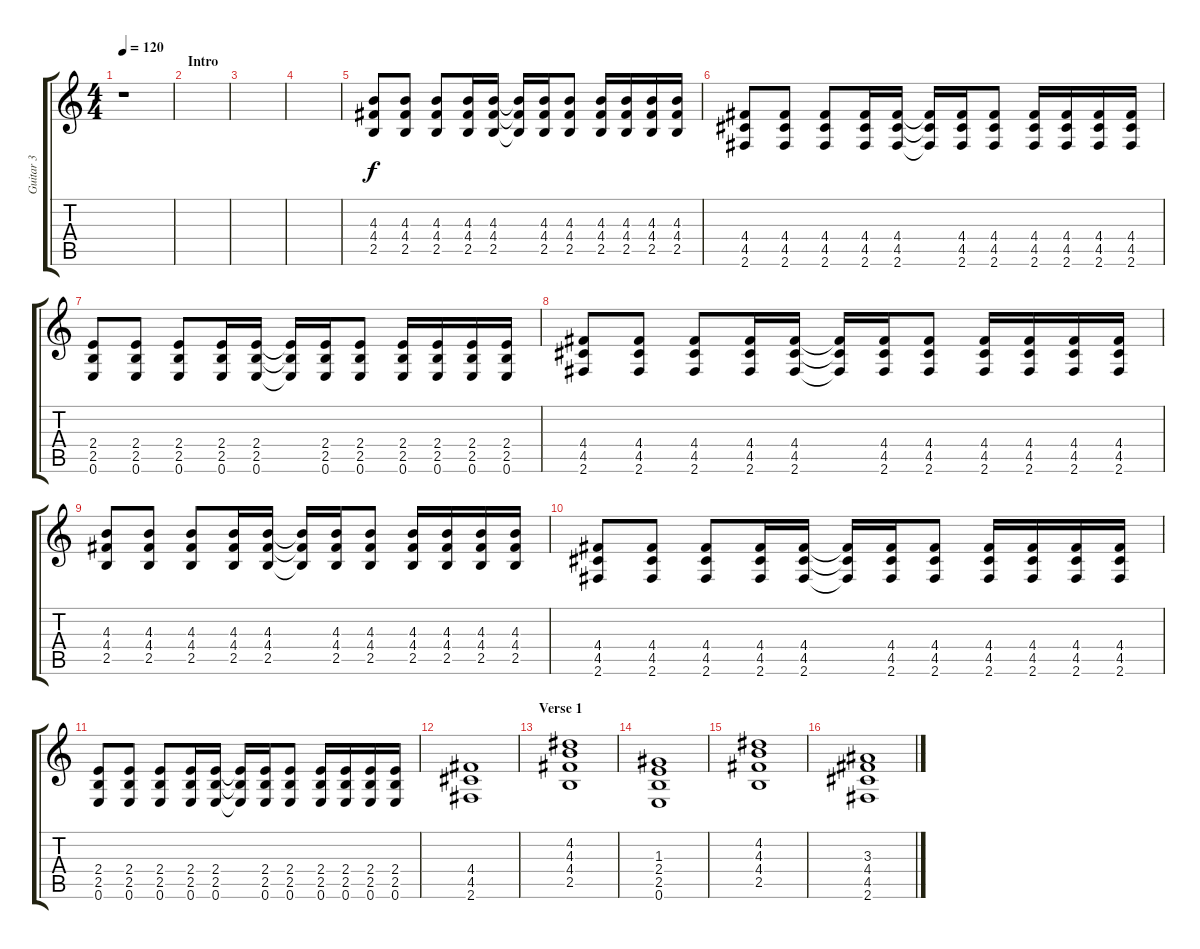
\track ("Guitar 3" "Guitar 3") {instrument distortionguitar}
\staff {score tabs}
\tuning (E4 B3 G3 D3 A2 E2) {hide}
\ts (4 4)
\tempo 120
\clef g2
\ks c
r.1{dy f instrument distortionguitar} |
\section ("" "Intro")
|
|
|
(4.3 4.4 2.5).8 (4.3 4.4 2.5).8 (4.3 4.4 2.5).8 (4.3 4.4 2.5).16 (4.3 4.4 2.5).16 (4.3{t} 4.4{t} 2.5{t}).16 (4.3 4.4 2.5).16 (4.3 4.4 2.5).8 (4.3 4.4 2.5).16 (4.3 4.4 2.5).16 (4.3 4.4 2.5).16 (4.3 4.4 2.5).16 |
(4.4 4.5 2.6).8 (4.4 4.5 2.6).8 (4.4 4.5 2.6).8 (4.4 4.5 2.6).16 (4.4 4.5 2.6).16 (4.4{t} 4.5{t} 2.6{t}).16 (4.4 4.5 2.6).16 (4.4 4.5 2.6).8 (4.4 4.5 2.6).16 (4.4 4.5 2.6).16 (4.4 4.5 2.6).16 (4.4 4.5 2.6).16 |
(2.4 2.5 0.6).8 (2.4 2.5 0.6).8 (2.4 2.5 0.6).8 (2.4 2.5 0.6).16 (2.4 2.5 0.6).16 (2.4{t} 2.5{t} 0.6{t}).16 (2.4 2.5 0.6).16 (2.4 2.5 0.6).8 (2.4 2.5 0.6).16 (2.4 2.5 0.6).16 (2.4 2.5 0.6).16 (2.4 2.5 0.6).16 |
(4.4 4.5 2.6).8 (4.4 4.5 2.6).8 (4.4 4.5 2.6).8 (4.4 4.5 2.6).16 (4.4 4.5 2.6).16 (4.4{t} 4.5{t} 2.6{t}).16 (4.4 4.5 2.6).16 (4.4 4.5 2.6).8 (4.4 4.5 2.6).16 (4.4 4.5 2.6).16 (4.4 4.5 2.6).16 (4.4 4.5 2.6).16 |
(4.3 4.4 2.5).8 (4.3 4.4 2.5).8 (4.3 4.4 2.5).8 (4.3 4.4 2.5).16 (4.3 4.4 2.5).16 (4.3{t} 4.4{t} 2.5{t}).16 (4.3 4.4 2.5).16 (4.3 4.4 2.5).8 (4.3 4.4 2.5).16 (4.3 4.4 2.5).16 (4.3 4.4 2.5).16 (4.3 4.4 2.5).16 |
(4.4 4.5 2.6).8 (4.4 4.5 2.6).8 (4.4 4.5 2.6).8 (4.4 4.5 2.6).16 (4.4 4.5 2.6).16 (4.4{t} 4.5{t} 2.6{t}).16 (4.4 4.5 2.6).16 (4.4 4.5 2.6).8 (4.4 4.5 2.6).16 (4.4 4.5 2.6).16 (4.4 4.5 2.6).16 (4.4 4.5 2.6).16 |
(2.4 2.5 0.6).8 (2.4 2.5 0.6).8 (2.4 2.5 0.6).8 (2.4 2.5 0.6).16 (2.4 2.5 0.6).16 (2.4{t} 2.5{t} 0.6{t}).16 (2.4 2.5 0.6).16 (2.4 2.5 0.6).8 (2.4 2.5 0.6).16 (2.4 2.5 0.6).16 (2.4 2.5 0.6).16 (2.4 2.5 0.6).16 |
(4.4 4.5 2.6).1 |
\section ("" "Verse 1")
(4.2 4.3 4.4 2.5).1 |
(1.3 2.4 2.5 0.6).1 |
(4.2 4.3 4.4 2.5).1 |
(3.3 4.4 4.5 2.6).1
